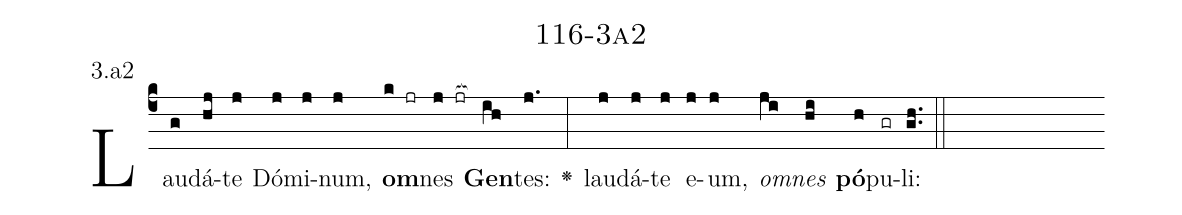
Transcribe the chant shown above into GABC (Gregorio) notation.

name: 116-3a2;
annotation: 3.a2;
%%
(c4)Lau(g)dá(hj)te(j) Dó(j)mi(j)num,(j) <b>om</b>(k jr)nes(j jr[ocb:1{]) <b>Gen</b>(ih[ocb:0}])tes:(j.) <v>\greheightstar</v>(:) lau(j)dá(j)te(j) e(j)um,(j) <i>om</i>(ji)<i>nes</i>(hi) <b>pó</b>(h)pu(gr)li:(gh..) (::)


%E(j) u(j) o(ji) u(hi) a(h) e.(gh..) (::)
